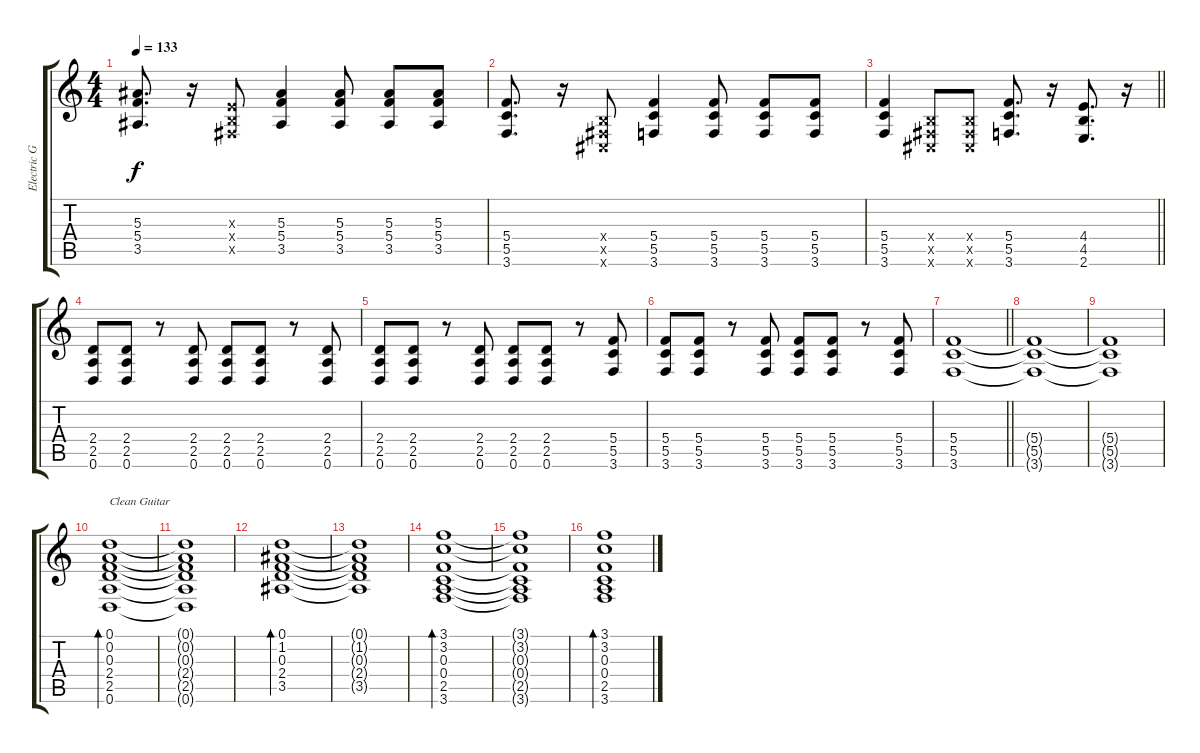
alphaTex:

\track ("Electric Guitar 2 (Kirk)" "Electric G") {instrument distortionguitar}
\staff {score tabs}
\tuning (D4 A3 F3 C3 G2 D2) {hide}
\ts (4 4)
\tempo 133
\clef g2
\ks c
(5.3 5.4 3.5).8{d dy f} r.16 (-1.3{x} -1.4{x} -1.5{x}).8 (5.3 5.4 3.5).4 (5.3 5.4 3.5).8 (5.3 5.4 3.5).8 (5.3 5.4 3.5).8 |
(5.4 5.5 3.6).8{d} r.16 (-1.4{x} -1.5{x} -1.6{x}).8 (5.4 5.5 3.6).4 (5.4 5.5 3.6).8 (5.4 5.5 3.6).8 (5.4 5.5 3.6).8 |
\barLineRight lightlight
(5.4 5.5 3.6).4 (-1.4{x} -1.5{x} -1.6{x}).8 (-1.4{x} -1.5{x} -1.6{x}).8 (5.4 5.5 3.6).8{d} r.16 (4.4 4.5 2.6).8{d} r.16 |
(2.4 2.5 0.6).8 (2.4 2.5 0.6).8 r.8 (2.4 2.5 0.6).8 (2.4 2.5 0.6).8 (2.4 2.5 0.6).8 r.8 (2.4 2.5 0.6).8 |
(2.4 2.5 0.6).8 (2.4 2.5 0.6).8 r.8 (2.4 2.5 0.6).8 (2.4 2.5 0.6).8 (2.4 2.5 0.6).8 r.8 (5.4 5.5 3.6).8 |
(5.4 5.5 3.6).8 (5.4 5.5 3.6).8 r.8 (5.4 5.5 3.6).8 (5.4 5.5 3.6).8 (5.4 5.5 3.6).8 r.8 (5.4 5.5 3.6).8 |
\barLineRight lightlight
(5.4 5.5 3.6).1{volume 4} |
(5.4{t} 5.5{t} 3.6{t}).1 |
(5.4{t} 5.5{t} 3.6{t}).1 |
(0.1 0.2 0.3 2.4 2.5 0.6).1{bd 120 txt "Clean Guitar" volume 14 instrument electricguitarjazz} |
(0.1{t} 0.2{t} 0.3{t} 2.4{t} 2.5{t} 0.6{t}).1 |
(0.1 1.2 0.3 2.4 3.5).1{bd 120} |
(0.1{t} 1.2{t} 0.3{t} 2.4{t} 3.5{t}).1 |
(3.1 3.2 0.3 0.4 2.5 3.6).1{bd 120} |
(3.1{t} 3.2{t} 0.3{t} 0.4{t} 2.5{t} 3.6{t}).1 |
(3.1 3.2 0.3 0.4 2.5 3.6).1{bd 120}
